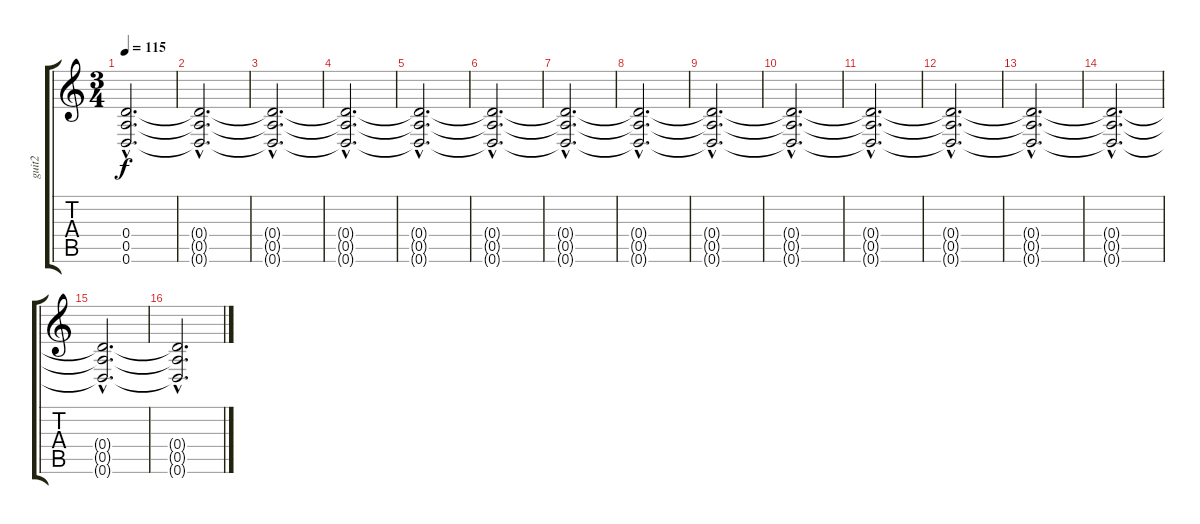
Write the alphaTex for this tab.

\track ("guit2" "guit2") {instrument distortionguitar}
\staff {score tabs}
\tuning (E4 B3 G3 D3 A2 D2) {hide}
\ts (3 4)
\tempo 115
\clef g2
\ks c
(0.4{hac t} 0.5{hac t} 0.6{hac t}).2{d dy f} |
(0.4{hac t} 0.5{hac t} 0.6{hac t}).2{d} |
(0.4{hac t} 0.5{hac t} 0.6{hac t}).2{d} |
(0.4{hac t} 0.5{hac t} 0.6{hac t}).2{d} |
(0.4{hac t} 0.5{hac t} 0.6{hac t}).2{d} |
(0.4{hac t} 0.5{hac t} 0.6{hac t}).2{d} |
(0.4{hac t} 0.5{hac t} 0.6{hac t}).2{d} |
(0.4{hac t} 0.5{hac t} 0.6{hac t}).2{d} |
(0.4{hac t} 0.5{hac t} 0.6{hac t}).2{d} |
(0.4{hac t} 0.5{hac t} 0.6{hac t}).2{d} |
(0.4{hac t} 0.5{hac t} 0.6{hac t}).2{d} |
(0.4{hac t} 0.5{hac t} 0.6{hac t}).2{d} |
(0.4{hac t} 0.5{hac t} 0.6{hac t}).2{d} |
(0.4{hac t} 0.5{hac t} 0.6{hac t}).2{d} |
(0.4{hac t} 0.5{hac t} 0.6{hac t}).2{d} |
(0.4{hac t} 0.5{hac t} 0.6{hac t}).2{d}
